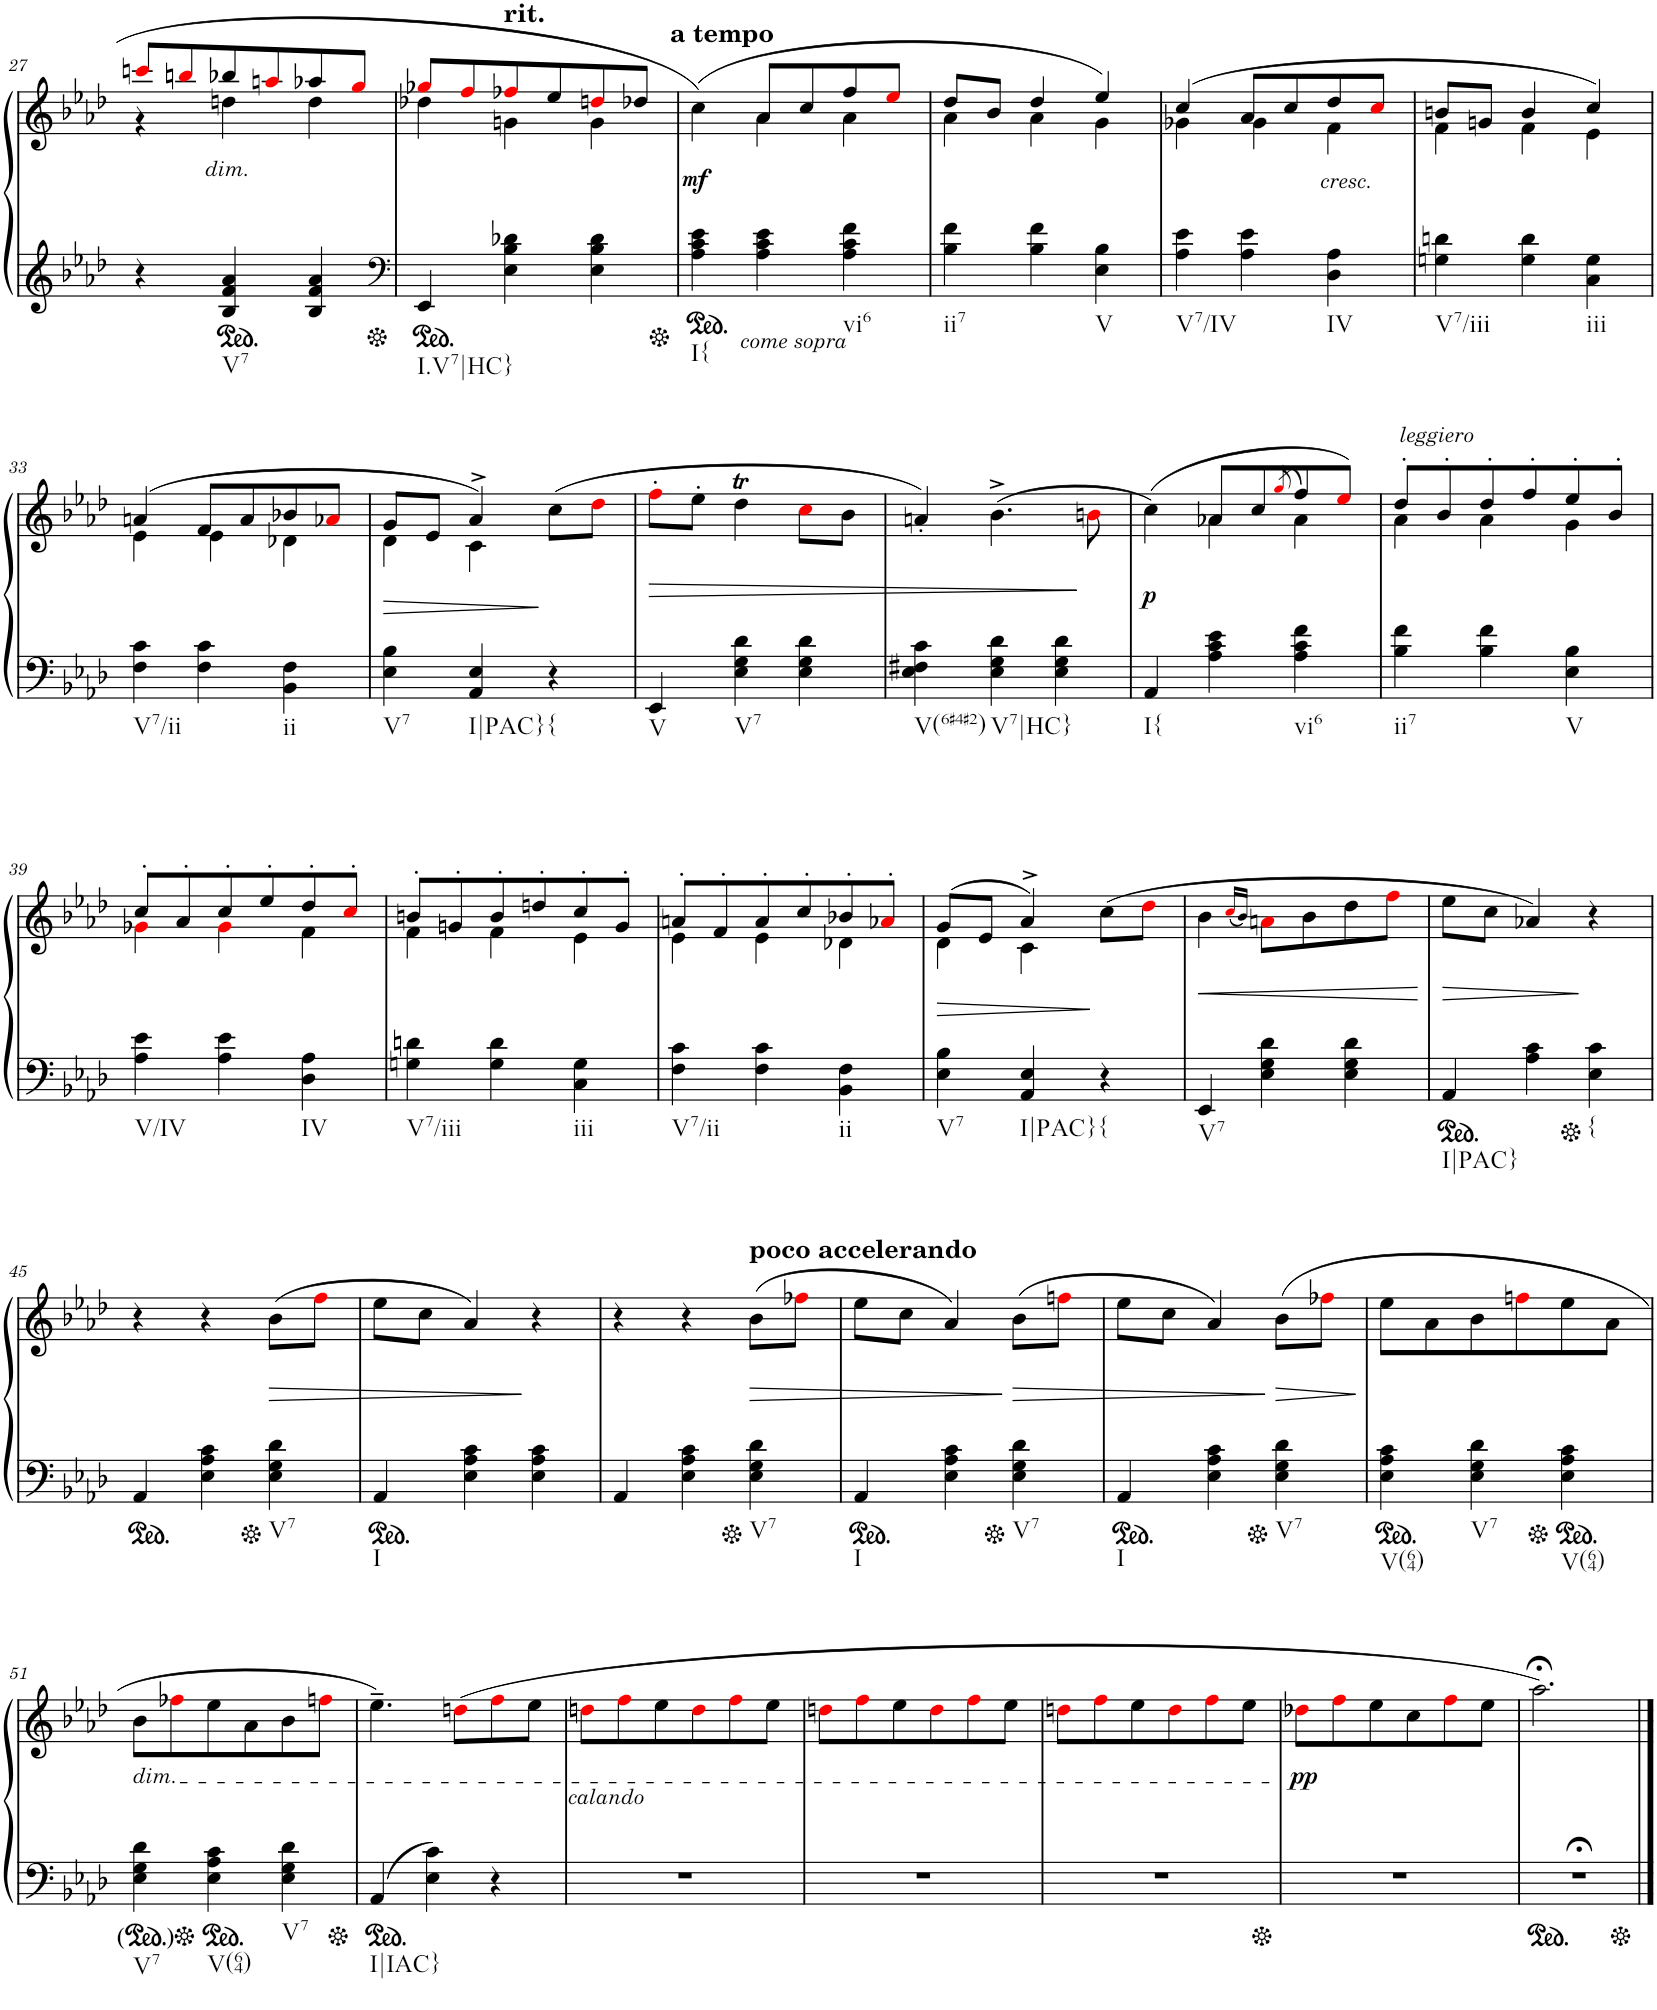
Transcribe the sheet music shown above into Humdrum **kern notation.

**kern	**kern	**dynam
*part1	*part1	*part1
*staff2	*staff1	*staff1/2
*I"Piano	*	*
*I'Pno.	*	*
!!LO:PB:g=z
*clefG2	*clefG2	*
*k[b-e-a-d-]	*k[b-e-a-d-]	*
*M3/4	*M3/4	*
=27	=27	=27
*	*^	*
4r	8cccni/L	4r	.
.	8bbni/	.	.
!	!LO:TX:b:i:t=dim.	!	!
!LO:TX:b:t=V7	!	!	!
4B-/ 4f/ 4a-/	8bb-X/	4ddn\	.
.	8aani/	.	.
4B-/ 4f/ 4a-/	8aa-X/	4dd\	.
.	8ggi/J	.	.
=28	=28	=28	=28
*clefF4	*	*	*
!LO:TX:b:t=I.V7|HC}	!	!	!
4EE-/	8gg-Xi/L	4dd-X\	.
.	8ffi/	.	.
!	!LO:TX:a:B:t=rit.	!	!
4E-\ 4B-\ 4d-X\	8ff-Xi/	4gn\	.
.	8ee-/	.	.
4E-\ 4B-\ 4d-\	8ddni/	4g\	.
.	8dd-X/J	.	.
=29	=29	=29	=29
!	!LO:TX:a:B:t=a tempo	!	!
!LO:TX:b:i:t=come sopra	!	!	!
!LO:TX:b:t=I{	!	!	!
!	!	!	!LO:DY:b
4A-\ 4c\ 4e-\	(4cc\	4ryy	mf
4A-\ 4c\ 4e-\	8a-/L	4a-\	.
.	8cc/	.	.
!LO:TX:b:t=vi6	!	!	!
4A-\ 4c\ 4f\	8ff/	4a-\	.
.	8ee-i/J	.	.
=30	=30	=30	=30
!LO:TX:b:t=ii7	!	!	!
4B-\ 4f\	8dd-/L	4a-\	.
.	8b-/J	.	.
4B-\ 4f\	4dd-/	4a-\	.
!LO:TX:b:t=V	!	!	!
4E-\ 4B-\	4ee-/)	4g\	.
=31	=31	=31	=31
!LO:TX:b:t=V7/IV	!	!	!
4A-\ 4e-\	(4cc/	4g-X\	.
4A-\ 4e-\	8a-/L	4g-\	.
.	8cc/	.	.
!	!LO:TX:b:i:t=cresc.	!	!
!LO:TX:b:t=IV	!	!	!
4D-\ 4A-\	8dd-/	4f\	.
.	8cci/J	.	.
=32	=32	=32	=32
!LO:TX:b:t=V7/iii	!	!	!
4Gn\ 4dn\	8bn/L	4f\	.
.	8gn/J	.	.
4G\ 4d\	4b/	4f\	.
!LO:TX:b:t=iii	!	!	!
4C\ 4G\	4cc/)	4e-\	.
!!LO:LB:g=z	!!
=33	=33	=33	=33
!LO:TX:b:t=V7/ii	!	!	!
4F\ 4c\	(4an/	4e-\	.
4F\ 4c\	8f/L	4e-\	.
.	8a/	.	.
!LO:TX:b:t=ii	!	!	!
4BB-\ 4F\	8b-X/	4d-X\	.
.	8a-Xi/J	.	.
=34	=34	=34	=34
!LO:TX:b:t=V7	!	!	!
!	!	!	!LO:HP:b
4E-\ 4B-\	8g/L	4d-\	>
.	8e-/J	.	.
!LO:TX:b:t=I|PAC}	!	!	!
4AA-/ 4E-/	4a-^/)	4c\	.
!LO:TX:b:t={	!	!	!
4r	(>8cc\L	4ryy	]
.	8dd-i\J	.	.
*	*v	*v	*
=35	=35	=35
!LO:TX:b:t=V	!	!
!	!	!LO:HP:b
4EE-/	8ff'i\L	>
.	8ee-'\J	.
!LO:TX:b:t=V7	!	!
4E-\ 4G\ 4d-\	4dd-T\	.
4E-\ 4G\ 4d-\	8cci\L	.
.	8b-\J	.
=36	=36	=36
!LO:TX:b:t=V(6#4#2)	!	!
4E-\ 4F#X\ 4c\	4an'/)	.
!LO:TX:b:t=V7|HC}	!	!
4E-\ 4G\ 4d-\	(4.b-^\	.
4E-\ 4G\ 4d-\	.	.
.	8bni\	]
=37	=37	=37
*	*^	*
!LO:TX:b:t=I{	!	!	!
!	!	!	!LO:DY:b
4AA-/	(4cc\)	4ryy	p
4A-\ 4c\ 4e-\	8a-X/L	4a-X\	.
.	8cc/	.	.
.	(8qggi/	.	.
!LO:TX:b:t=vi6	!	!	!
4A-\ 4c\ 4f\	8ff/)	4a-\	.
.	8ee-i/J)	.	.
=38	=38	=38	=38
!	!LO:TX:a:i:t=leggiero	!	!
!LO:TX:b:t=ii7	!	!	!
4B-\ 4f\	8dd-'/L	4a-\	.
.	8b-'/	.	.
4B-\ 4f\	8dd-'/	4a-\	.
.	8ff'/	.	.
!LO:TX:b:t=V	!	!	!
4E-\ 4B-\	8ee-'/	4g\	.
.	8b-'/J	.	.
!!LO:LB:g=z	!!
=39	=39	=39	=39
!LO:TX:b:t=V/IV	!	!	!
4A-\ 4e-\	8cc'/L	4g-Xi\	.
.	8a-'/	.	.
4A-\ 4e-\	8cc'/	4g-i\	.
.	8ee-'/	.	.
!LO:TX:b:t=IV	!	!	!
4D-\ 4A-\	8dd-'/	4f\	.
.	8cc'i/J	.	.
=40	=40	=40	=40
!LO:TX:b:t=V7/iii	!	!	!
4Gn\ 4dn\	8bn'/L	4f\	.
.	8gn'/	.	.
4G\ 4d\	8b'/	4f\	.
.	8ddn'/	.	.
!LO:TX:b:t=iii	!	!	!
4C\ 4G\	8cc'/	4e-\	.
.	8g'/J	.	.
=41	=41	=41	=41
!LO:TX:b:t=V7/ii	!	!	!
4F\ 4c\	8an'/L	4e-\	.
.	8f'/	.	.
4F\ 4c\	8a'/	4e-\	.
.	8cc'/	.	.
!LO:TX:b:t=ii	!	!	!
4BB-\ 4F\	8b-X'/	4d-X\	.
.	8a-X'i/J	.	.
=42	=42	=42	=42
!LO:TX:b:t=V7	!	!	!
!	!	!	!LO:HP:b
4E-\ 4B-\	(8g/L	4d-\	>
.	8e-/J	.	.
!LO:TX:b:t=I|PAC}	!	!	!
4AA-/ 4E-/	4a-^/)	4c\	.
!LO:TX:b:t={	!	!	!
4r	(>8cc\L	4ryy	]
.	8dd-i\J	.	.
*	*v	*v	*
=43	=43	=43
!LO:TX:b:t=V7	!	!
!	!	!LO:HP:b
4EE-/	4b-\	<
.	(16qcci/LL	.
.	16qb-/JJ)	.
4E-\ 4G\ 4d-\	8ani\L	.
.	8b-\	.
4E-\ 4G\ 4d-\	8dd-\	.
.	8ffi\J	.
.	.	[
=44	=44	=44
!LO:TX:b:t=I|PAC}	!	!
!	!	!LO:HP:b
4AA-/	8ee-\L	>
.	8cc\J	.
4A-\ 4c\	4a-X/)	.
!LO:TX:b:t={	!	!
4E-\ 4c\	4r	]
!!LO:LB:g=z
=45	=45	=45
4AA-/	4r	.
4E-\ 4A-\ 4c\	4r	.
!LO:TX:b:t=V7	!	!
!	!	!LO:HP:b
4E-\ 4G\ 4d-\	(8b-\L	>
.	8ffi\J	.
=46	=46	=46
!LO:TX:b:t=I	!	!
4AA-/	8ee-\L	.
.	8cc\J	.
4E-\ 4A-\ 4c\	4a-/)	.
4E-\ 4A-\ 4c\	4r	]
=47	=47	=47
4AA-/	4r	.
4E-\ 4A-\ 4c\	4r	.
!	!LO:TX:a:B:t=poco accelerando	!
!LO:TX:b:t=V7	!	!
!	!	!LO:HP:b
4E-\ 4G\ 4d-\	(8b-\L	>
.	8ff-Xi\J	.
=48	=48	=48
!LO:TX:b:t=I	!	!
4AA-/	8ee-\L	.
.	8cc\J	.
4E-\ 4A-\ 4c\	4a-/)	.
!LO:TX:b:t=V7	!	!
!	!	!LO:HP:n=1:b
4E-\ 4G\ 4d-\	(8b-\L	] >
.	8ffni\J	.
=49	=49	=49
!LO:TX:b:t=I	!	!
4AA-/	8ee-\L	.
.	8cc\J	.
4E-\ 4A-\ 4c\	4a-/)	.
!LO:TX:b:t=V7	!	!
!	!	!LO:HP:n=1:b
4E-\ 4G\ 4d-\	(8b-\L	] >
.	8ff-Xi\J	.
.	.	]
=50	=50	=50
!LO:TX:b:t=V(64)	!	!
4E-\ 4A-\ 4c\	8ee-\L	.
.	8a-\	.
!LO:TX:b:t=V7	!	!
4E-\ 4G\ 4d-\	8b-\	.
.	8ffni\	.
!LO:TX:b:t=V(64)	!	!
4E-\ 4A-\ 4c\	8ee-\	.
.	8a-\J	.
!!LO:LB:g=z
=51	=51	=51
!	!LO:TX:b:i:t=dim.	!
!LO:TX:b:t=V7	!	!
4E-\ 4G\ 4d-\	8b-\L	.
.	8ff-Xi\	.
!LO:TX:b:t=V(64)	!	!
4E-\ 4A-\ 4c\	8ee-\	.
.	8a-\	.
!LO:TX:b:t=V7	!	!
4E-\ 4G\ 4d-\	8b-\	.
.	8ffni\J	.
=52	=52	=52
!LO:TX:b:t=I|IAC}	!	!
4AA-/	4.ee-~\)	.
4E-\ 4c\	.	.
.	(8ddni\L	.
4r	8ffi\	.
.	8ee-\J	.
=53	=53	=53
!	!LO:TX:b:i:t=calando	!
2.r	8ddni\L	.
.	8ffi\	.
.	8ee-\	.
.	8ddi\	.
.	8ffi\	.
.	8ee-\J	.
=54	=54	=54
2.r	8ddni\L	.
.	8ffi\	.
.	8ee-\	.
.	8ddi\	.
.	8ffi\	.
.	8ee-\J	.
=55	=55	=55
2.r	8ddni\L	.
.	8ffi\	.
.	8ee-\	.
.	8ddi\	.
.	8ffi\	.
.	8ee-\J	.
=56	=56	=56
!	!	!LO:DY:b
2.r	8dd-Xi\L	pp
.	8ffi\	.
.	8ee-\	.
.	8cc\	.
.	8ffi\	.
.	8ee-\J	.
=57	=57	=57
2.r;<	2.aa-;<\)	.
==	==	==
*-	*-	*-
